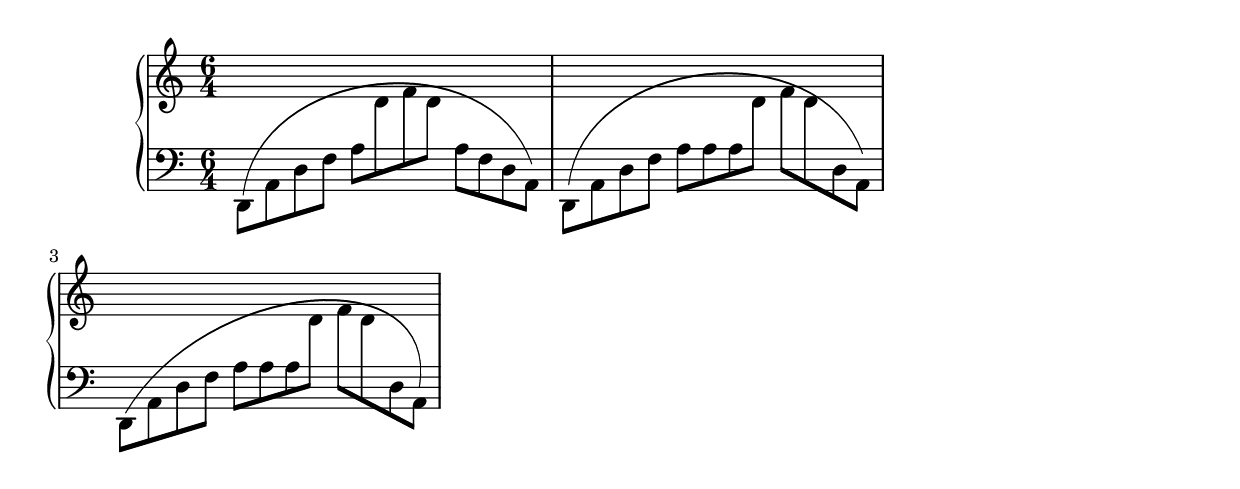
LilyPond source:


\version "2.7.13"

\header {

    texidoc="
Extreme slurs are scaled to fit the pattern, but only  symmetrically.
Asymmetric slurs are created by setting @code{eccentricity}."

}
\layout {
    raggedright = ##t
}

baseWalk =  \relative c {
    \time 6/4
    \stemDown
    \slurUp
    d,8[( a' d f] a[ d f d] a[ f d  a)]
    d,8[( a' d f] a[ a a d] f[ d d,  a)]
    \once\override Slur #'eccentricity = #6.0
    d,8[( a' d f] a[ a a d] f[ d d,  a)]
}

\context PianoStaff 
    \autochange \baseWalk


